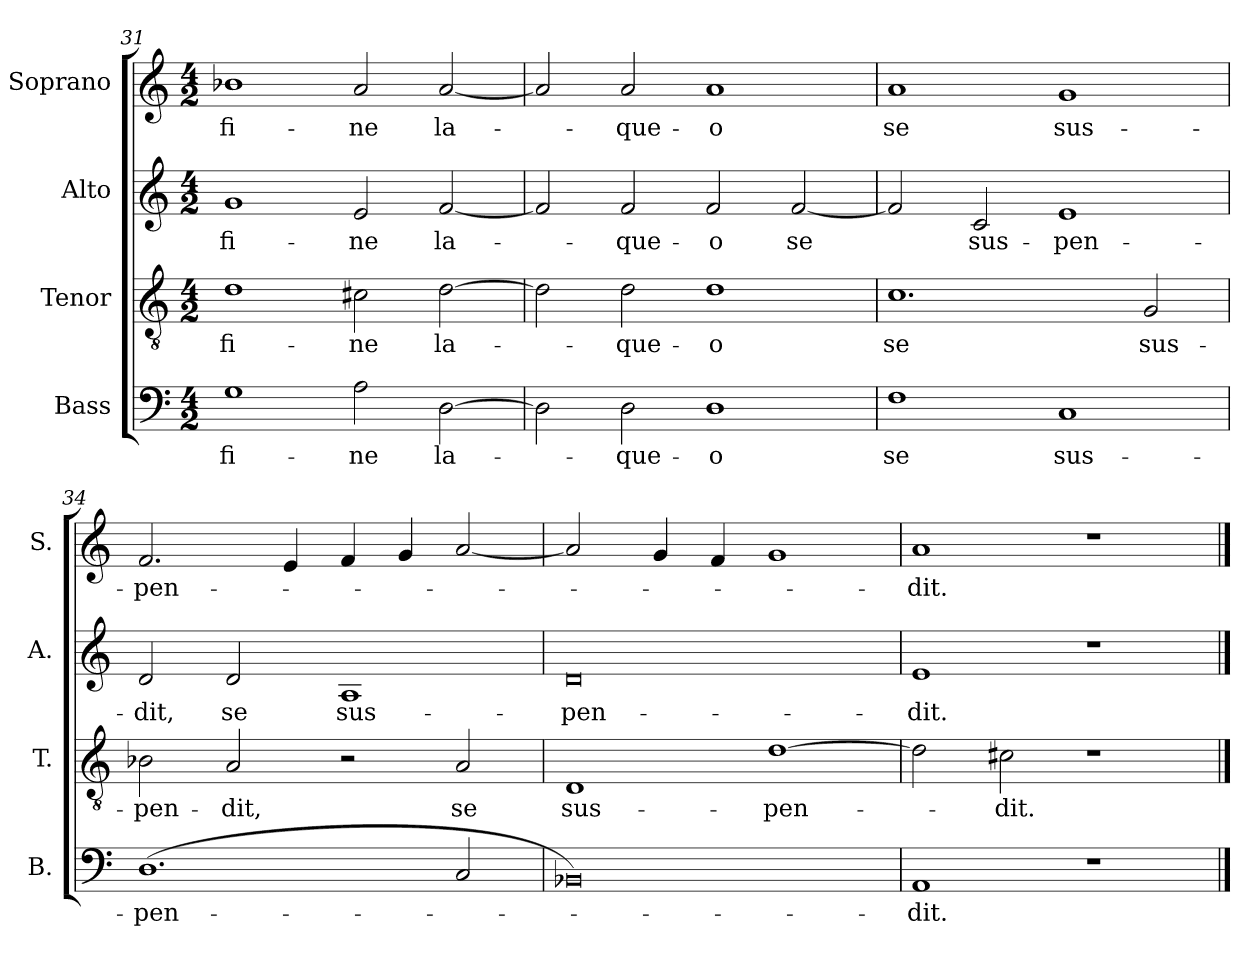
**kern	**text	**kern	**text	**kern	**text	**kern	**text
*part4	*part4	*part3	*part3	*part2	*part2	*part1	*part1
*staff4	*staff4	*staff3	*staff3	*staff2	*staff2	*staff1	*staff1
*I"Bass	*	*I"Tenor	*	*I"Alto	*	*I"Soprano	*
*I'B.	*	*I'T.	*	*I'A.	*	*I'S.	*
*clefF4	*	*clefGv2	*	*clefG2	*	*clefG2	*
*	*	*ITrd7c12	*	*	*	*	*
*k[]	*	*k[]	*	*k[]	*	*k[]	*
*C:	*	*C:	*	*C:	*	*C:	*
*M4/2	*	*M4/2	*	*M4/2	*	*M4/2	*
=31	=31	=31	=31	=31	=31	=31	=31
!	!LO:LY:b:color=#000000	!	!	!	!	!	!
!	!	!	!LO:LY:b:color=#000000	!	!	!	!
!	!	!	!	!	!LO:LY:b:color=#000000	!	!
!	!	!	!	!	!	!	!LO:LY:b:color=#000000
1Gi	fi-	1Di	fi-	1gi	fi-	1b-Xi	fi-
!	!LO:LY:b:color=#000000	!	!	!	!	!	!
!	!	!	!LO:LY:b:color=#000000	!	!	!	!
!	!	!	!	!	!LO:LY:b:color=#000000	!	!
!	!	!	!	!	!	!	!LO:LY:b:color=#000000
2Ai\	-ne	2C#Xi\	-ne	2ei/	-ne	2ai/	-ne
!	!LO:LY:b:color=#000000	!	!	!	!	!	!
!	!	!	!LO:LY:b:color=#000000	!	!	!	!
!	!	!	!	!	!LO:LY:b:color=#000000	!	!
!	!	!	!	!	!	!	!LO:LY:b:color=#000000
[2Di\	la-	[2Di\	la-	[2fi/	la-	[2ai/	la-
=32	=32	=32	=32	=32	=32	=32	=32
2Di\]	.	2Di\]	.	2fi/]	.	2ai/]	.
!	!LO:LY:b:color=#000000	!	!	!	!	!	!
!	!	!	!LO:LY:b:color=#000000	!	!	!	!
!	!	!	!	!	!LO:LY:b:color=#000000	!	!
!	!	!	!	!	!	!	!LO:LY:b:color=#000000
2Di\	-que-	2Di\	-que-	2fi/	-que-	2ai/	-que-
!	!LO:LY:b:color=#000000	!	!	!	!	!	!
!	!	!	!LO:LY:b:color=#000000	!	!	!	!
!	!	!	!	!	!LO:LY:b:color=#000000	!	!
!	!	!	!	!	!	!	!LO:LY:b:color=#000000
1Di	-o	1Di	-o	2fi/	-o	1ai	-o
!	!	!	!	!	!LO:LY:b:color=#000000	!	!
.	.	.	.	[2fi/	se	.	.
=33	=33	=33	=33	=33	=33	=33	=33
!	!LO:LY:b:color=#000000	!	!	!	!	!	!
!	!	!	!LO:LY:b:color=#000000	!	!	!	!
!	!	!	!	!	!	!	!LO:LY:b:color=#000000
1Fi	se	1.Ci	se	2fi/]	.	1ai	se
!	!	!	!	!	!LO:LY:b:color=#000000	!	!
.	.	.	.	2ci/	sus-	.	.
!	!LO:LY:b:color=#000000	!	!	!	!	!	!
!	!	!	!	!	!LO:LY:b:color=#000000	!	!
!	!	!	!	!	!	!	!LO:LY:b:color=#000000
1Ci	sus-	.	.	1ei	-pen-	1gi	sus-
!	!	!	!LO:LY:b:color=#000000	!	!	!	!
.	.	2GGi/	sus-	.	.	.	.
=34	=34	=34	=34	=34	=34	=34	=34
!	!LO:LY:b:color=#000000	!	!	!	!	!	!
!	!	!	!LO:LY:b:color=#000000	!	!	!	!
!	!	!	!	!	!LO:LY:b:color=#000000	!	!
!	!	!	!	!	!	!	!LO:LY:b:color=#000000
(1.Di	-pen-	2BB-Xi\	-pen-	2di/	-dit,	2.fi/	-pen-
!	!	!	!LO:LY:b:color=#000000	!	!	!	!
!	!	!	!	!	!LO:LY:b:color=#000000	!	!
.	.	2AAi/	-dit,	2di/	se	.	.
.	.	.	.	.	.	4ei/	.
!	!	!	!	!	!LO:LY:b:color=#000000	!	!
.	.	2r	.	1Ai	sus-	4fi/	.
.	.	.	.	.	.	4gi/	.
!	!	!	!LO:LY:b:color=#000000	!	!	!	!
2Ci/	.	2AAi/	se	.	.	[2ai/	.
=35	=35	=35	=35	=35	=35	=35	=35
!	!	!	!LO:LY:b:color=#000000	!	!	!	!
!	!	!	!	!	!LO:LY:b:color=#000000	!	!
0BB-Xi)	.	1DDi	sus-	0di	-pen-	2ai/]	.
.	.	.	.	.	.	4gi/	.
.	.	.	.	.	.	4fi/	.
!	!	!	!LO:LY:b:color=#000000	!	!	!	!
.	.	[1Di	-pen-	.	.	1gi	.
=36	=36	=36	=36	=36	=36	=36	=36
!	!LO:LY:b:color=#000000	!	!	!	!	!	!
!	!	!	!	!	!LO:LY:b:color=#000000	!	!
!	!	!	!	!	!	!	!LO:LY:b:color=#000000
1AAi	-dit.	2Di\]	.	1ei	-dit.	1ai	-dit.
!	!	!	!LO:LY:b:color=#000000	!	!	!	!
.	.	2C#Xi\	-dit.	.	.	.	.
1r	.	1r	.	1r	.	1r	.
==	==	==	==	==	==	==	==
*-	*-	*-	*-	*-	*-	*-	*-
